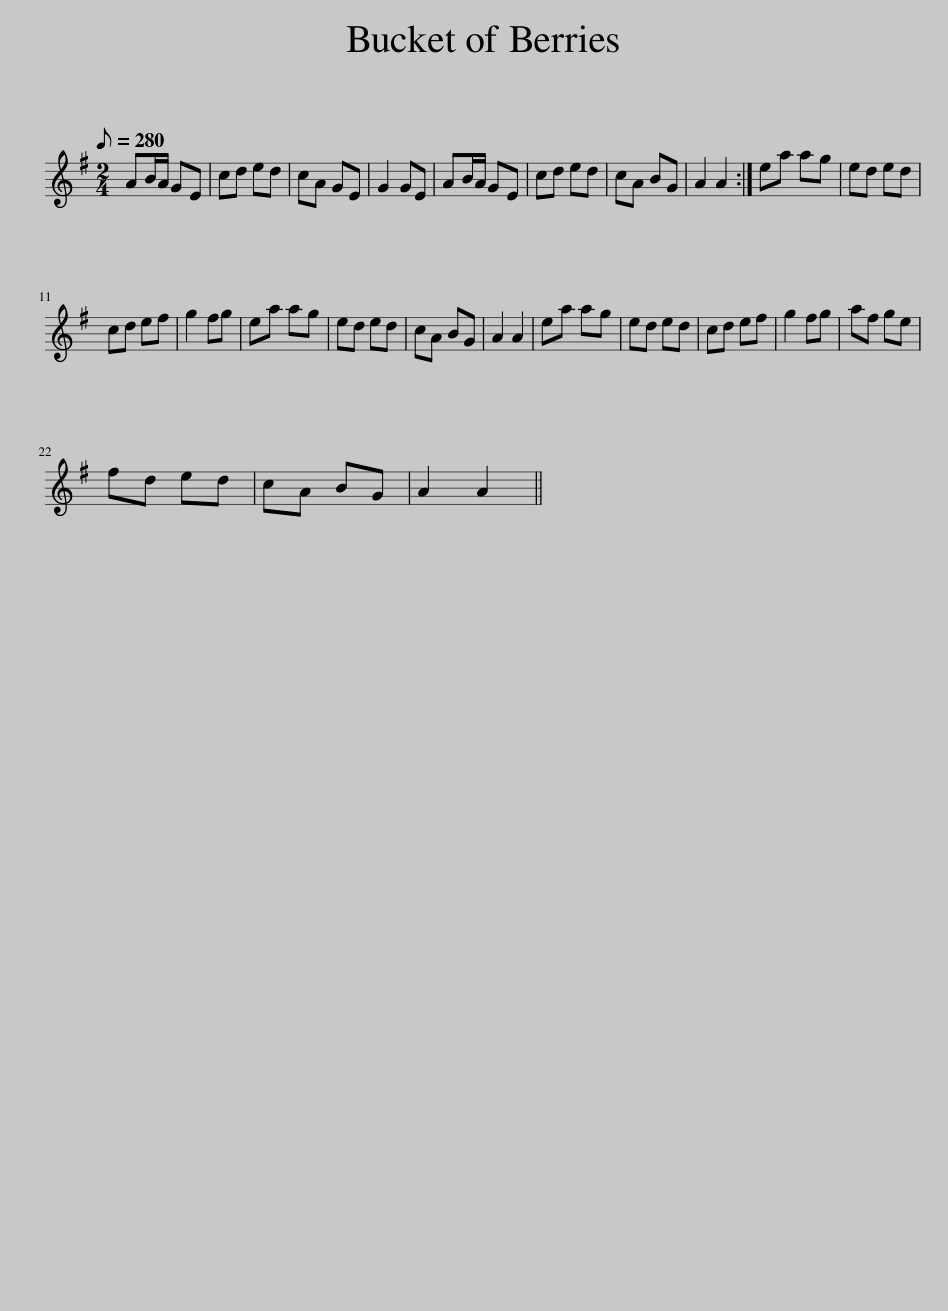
X:1
L:1/8
Q:1/8=280
M:2/4
I:linebreak $
K:G
V:1 treble
V:1
 AB/A/ GE | cd ed | cA GE | G2 GE | AB/A/ GE | %5
 cd ed | cA BG | A2 A2 :| ea ag | ed ed |$ %10
 cd ef | g2 fg | ea ag | ed ed | cA BG | %15
 A2 A2 | ea ag | ed ed | cd ef | g2 fg | %20
 af ge |$ fd ed | cA BG | A2 A2 || %24
